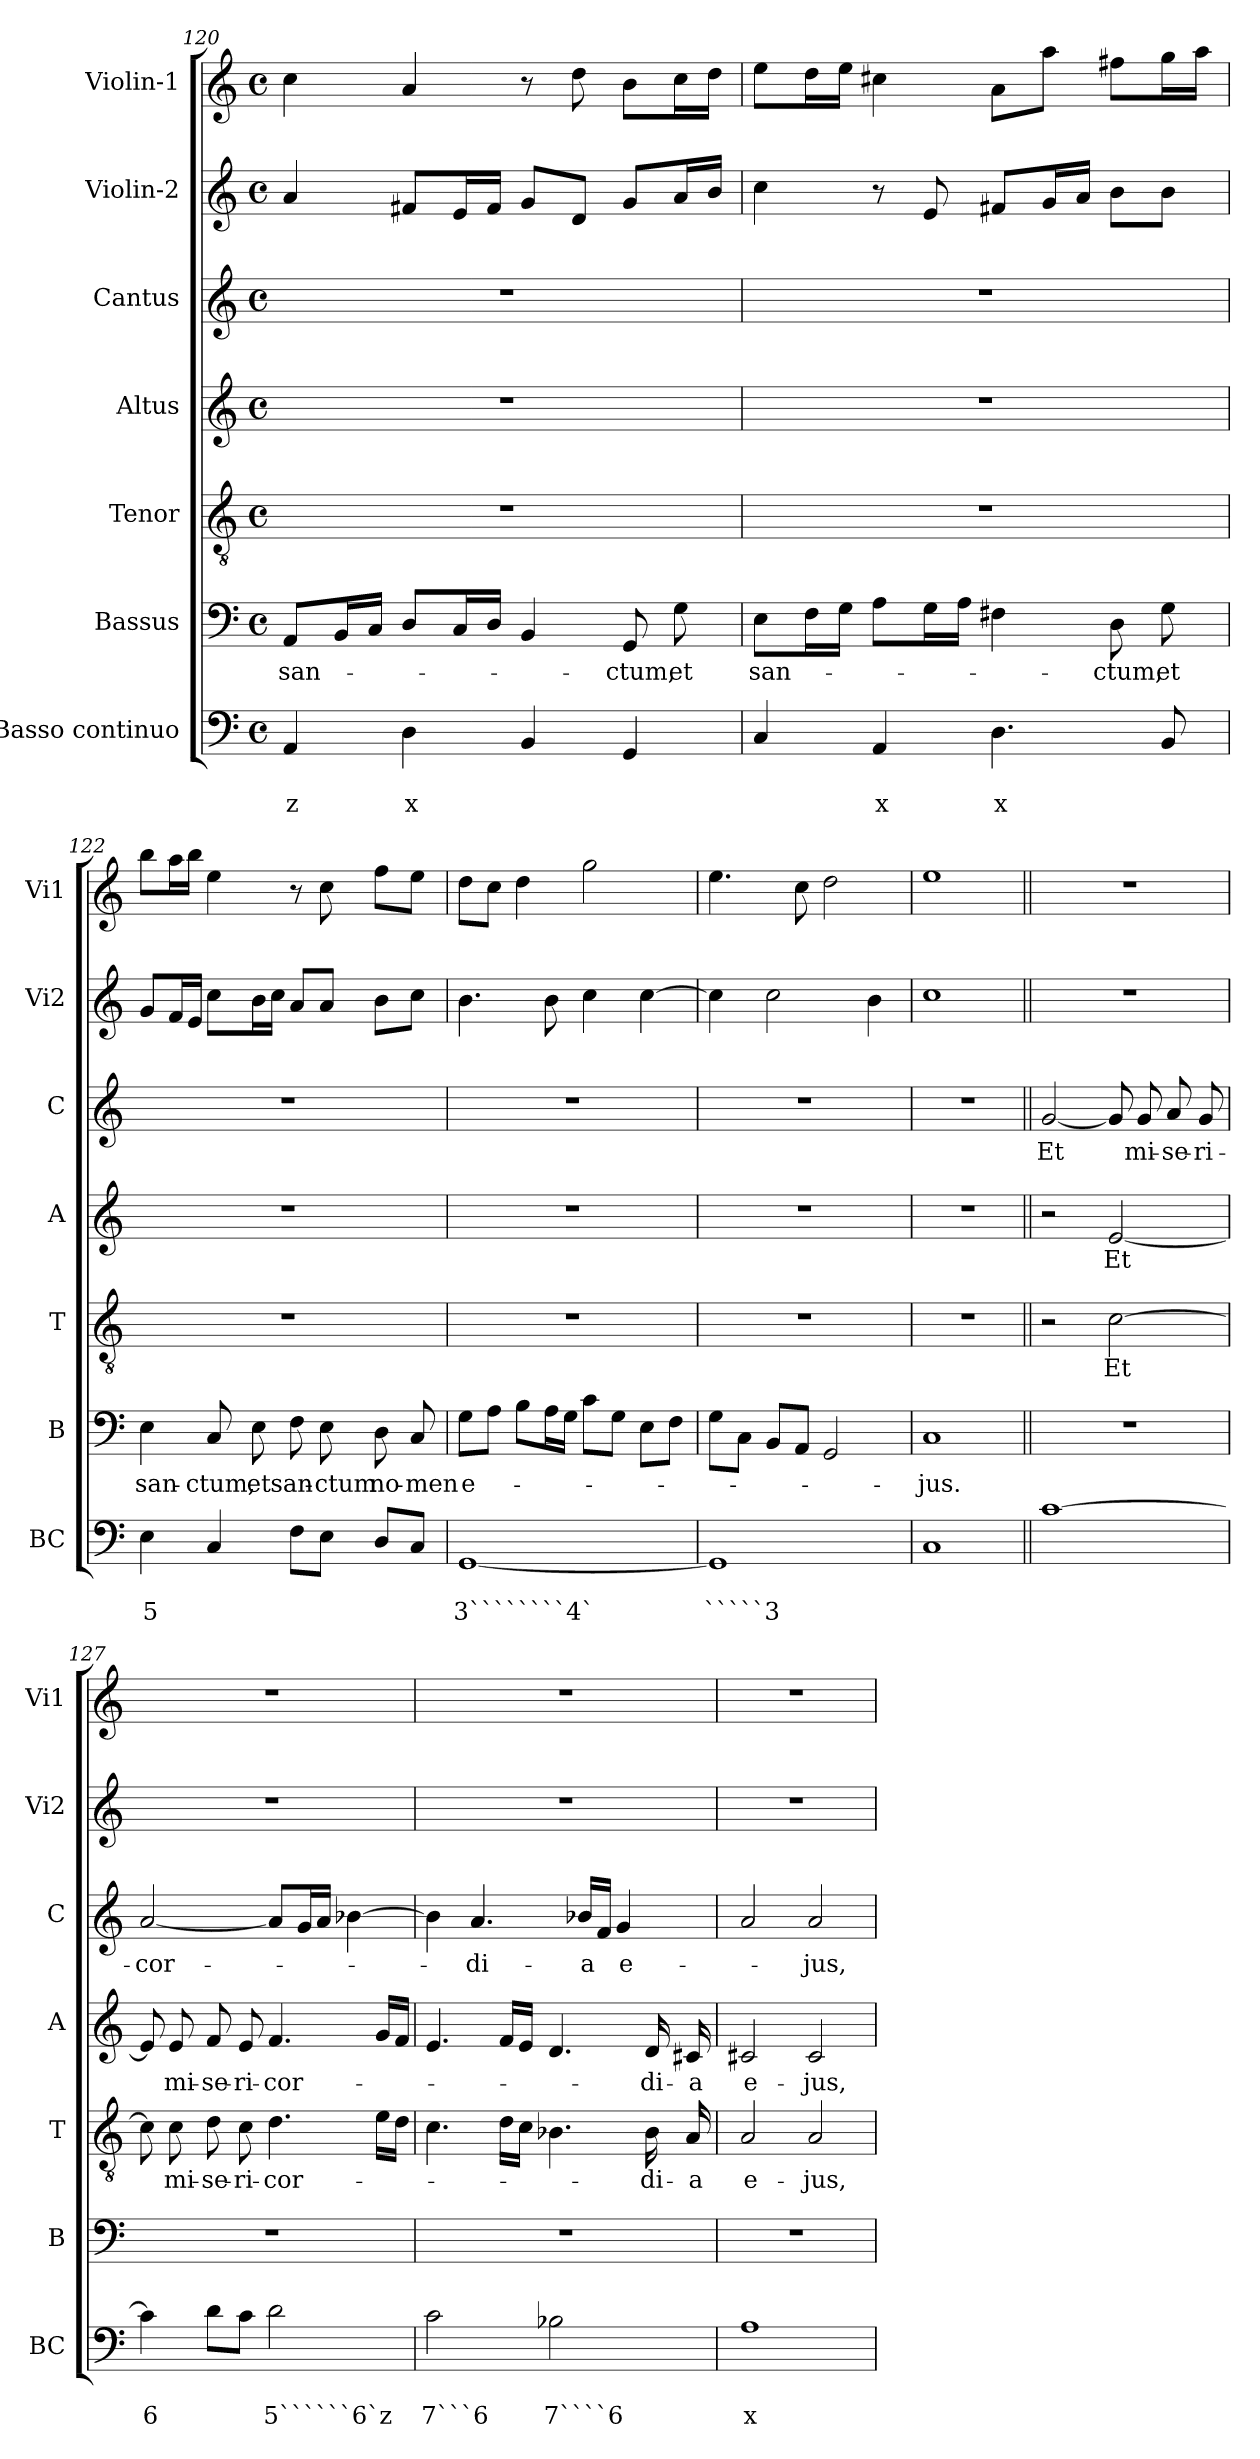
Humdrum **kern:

**kern	**text	**text	**kern	**text	**kern	**text	**kern	**text	**kern	**text	**kern	**kern
*part7	*part7	*part7	*part6	*part6	*part5	*part5	*part4	*part4	*part3	*part3	*part2	*part1
*staff7	*staff7	*staff7	*staff6	*staff6	*staff5	*staff5	*staff4	*staff4	*staff3	*staff3	*staff2	*staff1
*I"Basso continuo	*	*	*I"Bassus	*	*I"Tenor	*	*I"Altus	*	*I"Cantus	*	*I"Violin-2	*I"Violin-1
*I'BC	*	*	*I'B	*	*I'T	*	*I'A	*	*I'C	*	*I'Vi2	*I'Vi1
*clefF4	*	*	*clefF4	*	*clefGv2	*	*clefG2	*	*clefG2	*	*clefG2	*clefG2
*k[]	*	*	*k[]	*	*k[]	*	*k[]	*	*k[]	*	*k[]	*k[]
*C:	*	*	*C:	*	*C:	*	*C:	*	*C:	*	*C:	*C:
*M4/4	*	*	*M4/4	*	*M4/4	*	*M4/4	*	*M4/4	*	*M4/4	*M4/4
*met(c)	*	*	*met(c)	*	*met(c)	*	*met(c)	*	*met(c)	*	*met(c)	*met(c)
=120	=120	=120	=120	=120	=120	=120	=120	=120	=120	=120	=120	=120
!	!	!LO:LY:b	!	!LO:LY:b	!	!	!	!	!	!	!	!
4AA/	.	z	8AA/L	san-	1r	.	1r	.	1r	.	4a/	4cc\
.	.	.	16BB/L	.	.	.	.	.	.	.	.	.
.	.	.	16C/JJ	.	.	.	.	.	.	.	.	.
!	!	!LO:LY:b	!	!	!	!	!	!	!	!	!	!
4D\	.	x	8D/L	.	.	.	.	.	.	.	8f#X/L	4a/
.	.	.	16C/L	.	.	.	.	.	.	.	16e/L	.
.	.	.	16D/JJ	.	.	.	.	.	.	.	16f#/JJ	.
4BB/	.	.	4BB/	.	.	.	.	.	.	.	8g/L	8r
.	.	.	.	.	.	.	.	.	.	.	8d/J	8dd\
!	!	!	!	!LO:LY:b	!	!	!	!	!	!	!	!
4GG/	.	.	8GG/	-ctum,	.	.	.	.	.	.	8g/L	8b\L
!	!	!	!	!LO:LY:b	!	!	!	!	!	!	!	!
.	.	.	8G\	et	.	.	.	.	.	.	16a/L	16cc\L
.	.	.	.	.	.	.	.	.	.	.	16b/JJ	16dd\JJ
!!LO:PB:g=z
=121	=121	=121	=121	=121	=121	=121	=121	=121	=121	=121	=121	=121
!	!	!	!	!LO:LY:b	!	!	!	!	!	!	!	!
4C/	.	.	8E\L	san-	1r	.	1r	.	1r	.	4cc\	8ee\L
.	.	.	16F\L	.	.	.	.	.	.	.	.	16dd\L
.	.	.	16G\JJ	.	.	.	.	.	.	.	.	16ee\JJ
!	!	!LO:LY:b	!	!	!	!	!	!	!	!	!	!
4AA/	.	x	8A\L	.	.	.	.	.	.	.	8r	4cc#X\
.	.	.	16G\L	.	.	.	.	.	.	.	8e/	.
.	.	.	16A\JJ	.	.	.	.	.	.	.	.	.
!	!	!LO:LY:b	!	!	!	!	!	!	!	!	!	!
4.D\	.	x	4F#X\	.	.	.	.	.	.	.	8f#X/L	8a\L
.	.	.	.	.	.	.	.	.	.	.	16g/L	8aa\J
.	.	.	.	.	.	.	.	.	.	.	16a/JJ	.
!	!	!	!	!LO:LY:b	!	!	!	!	!	!	!	!
.	.	.	8D\	-ctum,	.	.	.	.	.	.	8b\L	8ff#X\L
!	!	!	!	!LO:LY:b	!	!	!	!	!	!	!	!
8BB/	.	.	8G\	et	.	.	.	.	.	.	8b\J	16gg\L
.	.	.	.	.	.	.	.	.	.	.	.	16aa\JJ
=122	=122	=122	=122	=122	=122	=122	=122	=122	=122	=122	=122	=122
!	!	!LO:LY:b	!	!LO:LY:b	!	!	!	!	!	!	!	!
4E\	.	5	4E\	san-	1r	.	1r	.	1r	.	8g/L	8bb\L
.	.	.	.	.	.	.	.	.	.	.	16f/L	16aa\L
.	.	.	.	.	.	.	.	.	.	.	16e/JJ	16bb\JJ
!	!	!	!	!LO:LY:b	!	!	!	!	!	!	!	!
4C/	.	.	8C/	-ctum,	.	.	.	.	.	.	8cc\L	4ee\
!	!	!	!	!LO:LY:b	!	!	!	!	!	!	!	!
.	.	.	8E\	et	.	.	.	.	.	.	16b\L	.
.	.	.	.	.	.	.	.	.	.	.	16cc\JJ	.
!	!	!	!	!LO:LY:b	!	!	!	!	!	!	!	!
8F\L	.	.	8F\	san-	.	.	.	.	.	.	8a/L	8r
!	!	!	!	!LO:LY:b	!	!	!	!	!	!	!	!
8E\J	.	.	8E\	-ctum	.	.	.	.	.	.	8a/J	8cc\
!	!	!	!	!LO:LY:b	!	!	!	!	!	!	!	!
8D/L	.	.	8D\	no-	.	.	.	.	.	.	8b\L	8ff\L
!	!	!	!	!LO:LY:b	!	!	!	!	!	!	!	!
8C/J	.	.	8C/	-men	.	.	.	.	.	.	8cc\J	8ee\J
=123	=123	=123	=123	=123	=123	=123	=123	=123	=123	=123	=123	=123
!	!	!LO:LY:b	!	!LO:LY:b	!	!	!	!	!	!	!	!
[1GG	.	3````````4`	8G\L	e-	1r	.	1r	.	1r	.	4.b\	8dd\L
.	.	.	8A\J	.	.	.	.	.	.	.	.	8cc\J
.	.	.	8B\L	.	.	.	.	.	.	.	.	4dd\
.	.	.	16A\L	.	.	.	.	.	.	.	8b\	.
.	.	.	16G\JJ	.	.	.	.	.	.	.	.	.
.	.	.	8c\L	.	.	.	.	.	.	.	4cc\	2gg\
.	.	.	8G\J	.	.	.	.	.	.	.	.	.
.	.	.	8E\L	.	.	.	.	.	.	.	[4cc\	.
.	.	.	8F\J	.	.	.	.	.	.	.	.	.
=124	=124	=124	=124	=124	=124	=124	=124	=124	=124	=124	=124	=124
!	!	!LO:LY:b	!	!	!	!	!	!	!	!	!	!
1GG]	.	`````3	8G\L	.	1r	.	1r	.	1r	.	4cc\]	4.ee\
.	.	.	8C\J	.	.	.	.	.	.	.	.	.
.	.	.	8BB/L	.	.	.	.	.	.	.	2cc\	.
.	.	.	8AA/J	.	.	.	.	.	.	.	.	8cc\
.	.	.	2GG/	.	.	.	.	.	.	.	.	2dd\
.	.	.	.	.	.	.	.	.	.	.	4b\	.
=125	=125	=125	=125	=125	=125	=125	=125	=125	=125	=125	=125	=125
!	!	!	!	!LO:LY:b	!	!	!	!	!	!	!	!
1C	.	.	1C	-jus.	1r	.	1r	.	1r	.	1cc	1ee
!!LO:LB:g=z
=126||	=126||	=126||	=126||	=126||	=126||	=126||	=126||	=126||	=126||	=126||	=126||	=126||
!	!	!	!	!	!	!	!	!	!	!LO:LY:b	!	!
[1c	.	.	1r	.	2r	.	2r	.	[2g/	Et	1r	1r
!	!	!	!	!	!	!LO:LY:b	!	!LO:LY:b	!	!	!	!
.	.	.	.	.	[2c\	Et	[2e/	Et	8g/]	.	.	.
!	!	!	!	!	!	!	!	!	!	!LO:LY:b	!	!
.	.	.	.	.	.	.	.	.	8g/	mi-	.	.
!	!	!	!	!	!	!	!	!	!	!LO:LY:b	!	!
.	.	.	.	.	.	.	.	.	8a/	-se-	.	.
!	!	!	!	!	!	!	!	!	!	!LO:LY:b	!	!
.	.	.	.	.	.	.	.	.	8g/	-ri-	.	.
=127	=127	=127	=127	=127	=127	=127	=127	=127	=127	=127	=127	=127
!	!	!LO:LY:b	!	!	!	!	!	!	!	!LO:LY:b	!	!
4c\]	.	6	1r	.	8c\]	.	8e/]	.	[2a/	-cor-	1r	1r
!	!	!	!	!	!	!LO:LY:b	!	!LO:LY:b	!	!	!	!
.	.	.	.	.	8c\	mi-	8e/	mi-	.	.	.	.
!	!	!	!	!	!	!LO:LY:b	!	!LO:LY:b	!	!	!	!
8d\L	.	.	.	.	8d\	-se-	8f/	-se-	.	.	.	.
!	!	!	!	!	!	!LO:LY:b	!	!LO:LY:b	!	!	!	!
8c\J	.	.	.	.	8c\	-ri-	8e/	-ri-	.	.	.	.
!	!	!LO:LY:b	!	!	!	!LO:LY:b	!	!LO:LY:b	!	!	!	!
2d\	.	5``````6`z	.	.	4.d\	-cor-	4.f/	-cor-	8a/L]	.	.	.
.	.	.	.	.	.	.	.	.	16g/L	.	.	.
.	.	.	.	.	.	.	.	.	16a/JJ	.	.	.
.	.	.	.	.	.	.	.	.	[4b-X\	.	.	.
.	.	.	.	.	16e\LL	.	16g/LL	.	.	.	.	.
.	.	.	.	.	16d\JJ	.	16f/JJ	.	.	.	.	.
=128	=128	=128	=128	=128	=128	=128	=128	=128	=128	=128	=128	=128
!	!	!LO:LY:b	!	!	!	!	!	!	!	!	!	!
2c\	.	7```6	1r	.	4.c\	.	4.e/	.	4b-\]	.	1r	1r
!	!	!	!	!	!	!	!	!	!	!LO:LY:b	!	!
.	.	.	.	.	.	.	.	.	4.a/	-di-	.	.
.	.	.	.	.	16d\LL	.	16f/LL	.	.	.	.	.
.	.	.	.	.	16c\JJ	.	16e/JJ	.	.	.	.	.
!	!	!LO:LY:b	!	!	!	!	!	!	!	!	!	!
2B-X\	.	7````6	.	.	4.B-X\	.	4.d/	.	.	.	.	.
!	!	!	!	!	!	!	!	!	!	!LO:LY:b	!	!
.	.	.	.	.	.	.	.	.	16b-X/LL	-a	.	.
.	.	.	.	.	.	.	.	.	16f/JJ	.	.	.
!	!	!	!	!	!	!	!	!	!	!LO:LY:b	!	!
.	.	.	.	.	.	.	.	.	4g/	e-	.	.
!	!	!	!	!	!	!LO:LY:b	!	!LO:LY:b	!	!	!	!
.	.	.	.	.	16B-\	-di-	16d/	-di-	.	.	.	.
!	!	!	!	!	!	!LO:LY:b	!	!LO:LY:b	!	!	!	!
.	.	.	.	.	16A/	-a	16c#X/	-a	.	.	.	.
=129	=129	=129	=129	=129	=129	=129	=129	=129	=129	=129	=129	=129
!	!	!LO:LY:b	!	!	!	!LO:LY:b	!	!LO:LY:b	!	!	!	!
1A	.	x	1r	.	2A/	e-	2c#X/	e-	2a/	.	1r	1r
!	!	!	!	!	!	!LO:LY:b	!	!LO:LY:b	!	!LO:LY:b	!	!
.	.	.	.	.	2A/	-jus,	2c#/	-jus,	2a/	-jus,	.	.
=	=	=	=	=	=	=	=	=	=	=	=	=
*-	*-	*-	*-	*-	*-	*-	*-	*-	*-	*-	*-	*-
